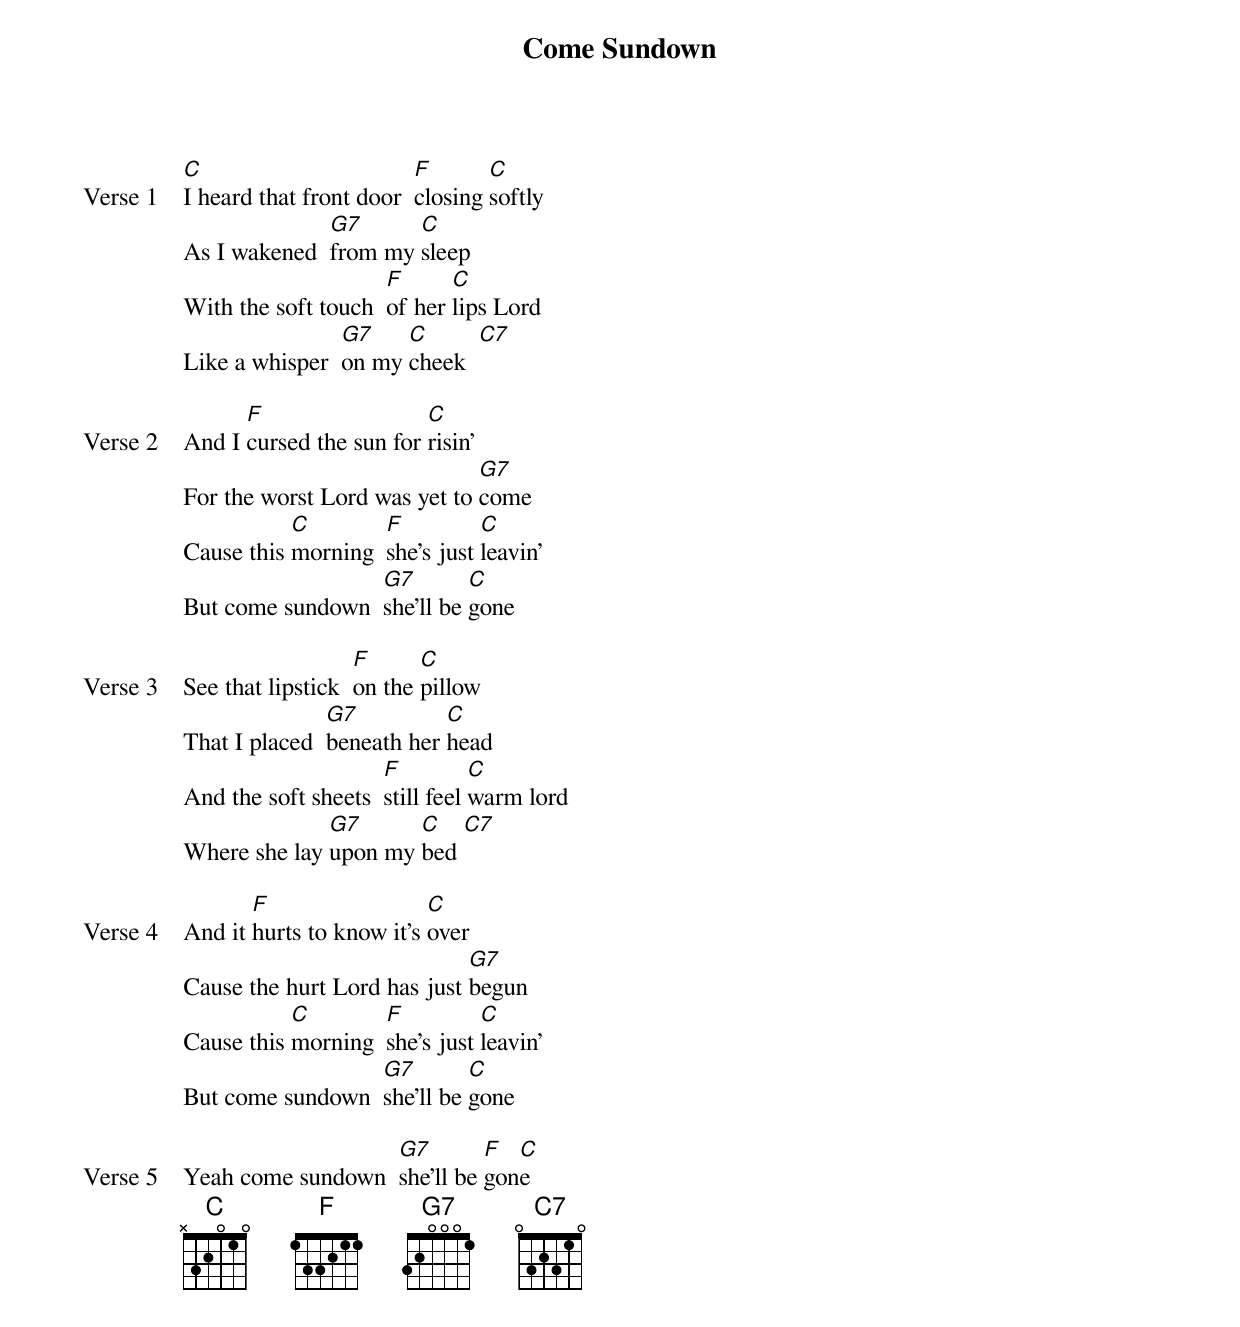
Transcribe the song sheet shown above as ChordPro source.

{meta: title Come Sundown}
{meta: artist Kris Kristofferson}

{start_of_verse: Verse 1}
[C]I heard that front door  [F]closing [C]softly
As I wakened  [G7]from my [C]sleep
With the soft touch  [F]of her [C]lips Lord
Like a whisper  [G7]on my [C]cheek  [C7]
{end_of_verse}

{start_of_verse: Verse 2}
And I [F]cursed the sun for [C]risin’
For the worst Lord was yet to [G7]come
Cause this [C]morning  [F]she’s just [C]leavin’
But come sundown  [G7]she’ll be [C]gone
{end_of_verse}

{start_of_verse: Verse 3}
See that lipstick  [F]on the [C]pillow
That I placed  [G7]beneath her [C]head
And the soft sheets  [F]still feel [C]warm lord
Where she lay [G7]upon my [C]bed [C7]
{end_of_verse}

{start_of_verse: Verse 4}
And it [F]hurts to know it's [C]over
Cause the hurt Lord has just [G7]begun
Cause this [C]morning  [F]she’s just [C]leavin’
But come sundown  [G7]she’ll be [C]gone
{end_of_verse}

{start_of_verse: Verse 5}
Yeah come sundown  [G7]she’ll be [F]gon[C]e
{end_of_verse}
